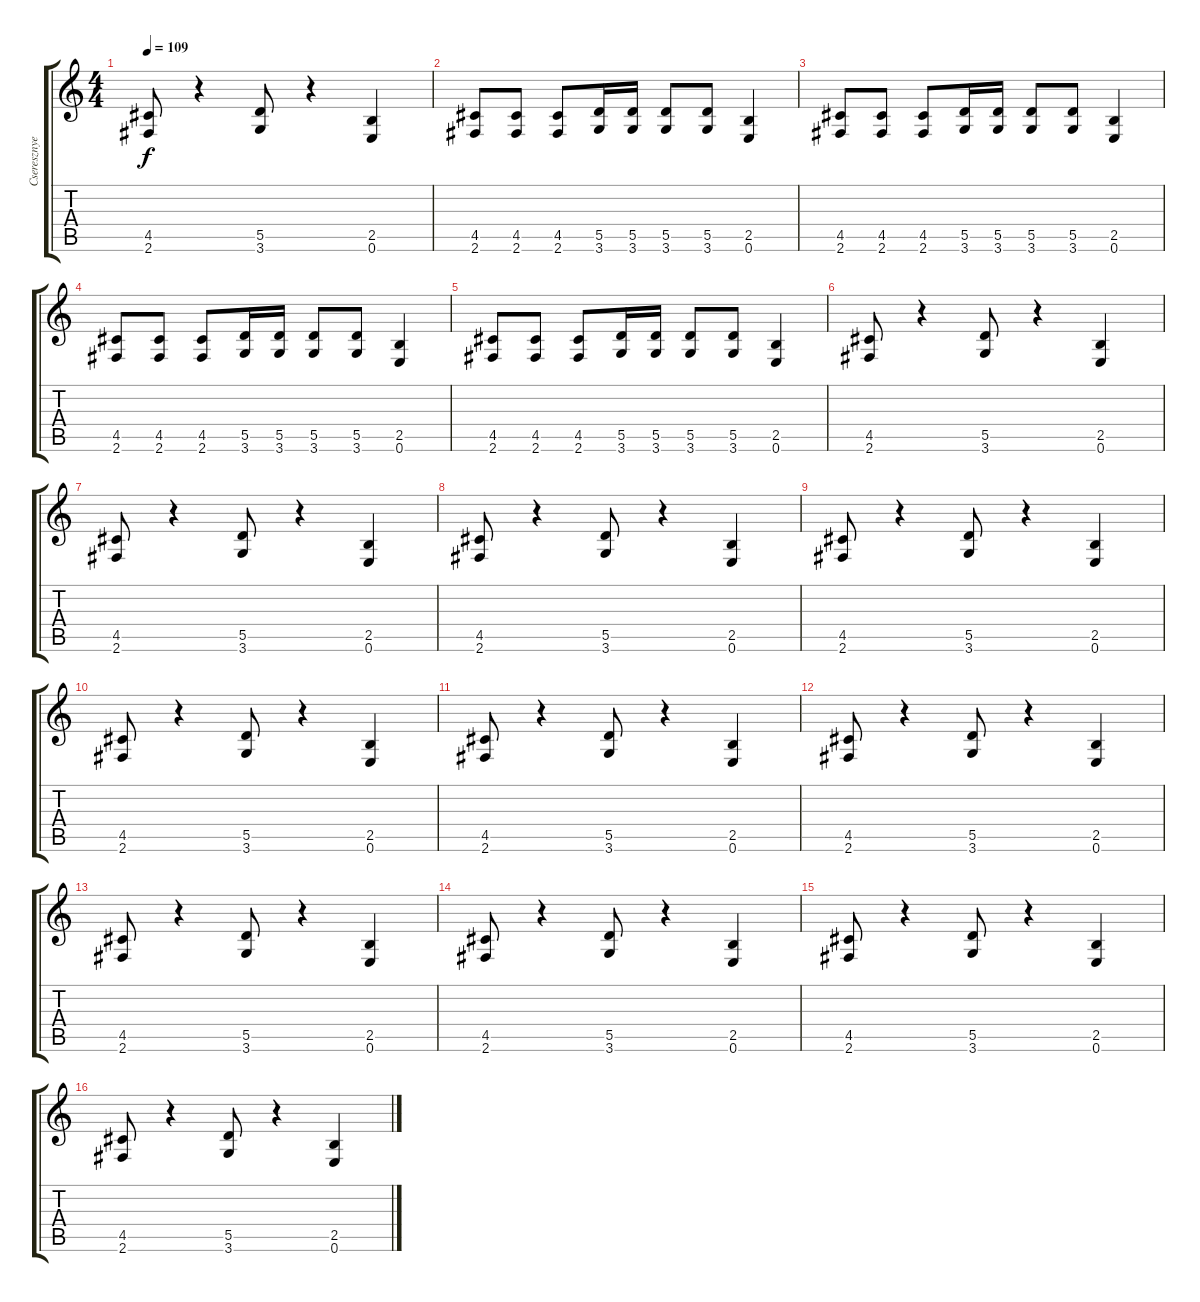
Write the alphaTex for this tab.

\track ("Cseresznye" "Cseresznye") {instrument distortionguitar}
\staff {score tabs}
\tuning (E4 B3 G3 D3 A2 E2) {hide}
\ts (4 4)
\tempo 109
\clef g2
\ks c
(4.5 2.6).8{dy f} r.4 (5.5 3.6).8 r.4 (2.5 0.6).4 |
(4.5 2.6).8 (4.5 2.6).8 (4.5 2.6).8 (5.5 3.6).16 (5.5 3.6).16 (5.5 3.6).8 (5.5 3.6).8 (2.5 0.6).4 |
(4.5 2.6).8 (4.5 2.6).8 (4.5 2.6).8 (5.5 3.6).16 (5.5 3.6).16 (5.5 3.6).8 (5.5 3.6).8 (2.5 0.6).4 |
(4.5 2.6).8 (4.5 2.6).8 (4.5 2.6).8 (5.5 3.6).16 (5.5 3.6).16 (5.5 3.6).8 (5.5 3.6).8 (2.5 0.6).4 |
(4.5 2.6).8 (4.5 2.6).8 (4.5 2.6).8 (5.5 3.6).16 (5.5 3.6).16 (5.5 3.6).8 (5.5 3.6).8 (2.5 0.6).4 |
(4.5 2.6).8 r.4 (5.5 3.6).8 r.4 (2.5 0.6).4 |
(4.5 2.6).8 r.4 (5.5 3.6).8 r.4 (2.5 0.6).4 |
(4.5 2.6).8 r.4 (5.5 3.6).8 r.4 (2.5 0.6).4 |
(4.5 2.6).8 r.4 (5.5 3.6).8 r.4 (2.5 0.6).4 |
(4.5 2.6).8 r.4 (5.5 3.6).8 r.4 (2.5 0.6).4 |
(4.5 2.6).8 r.4 (5.5 3.6).8 r.4 (2.5 0.6).4 |
(4.5 2.6).8 r.4 (5.5 3.6).8 r.4 (2.5 0.6).4 |
(4.5 2.6).8 r.4 (5.5 3.6).8 r.4 (2.5 0.6).4 |
(4.5 2.6).8 r.4 (5.5 3.6).8 r.4 (2.5 0.6).4 |
(4.5 2.6).8 r.4 (5.5 3.6).8 r.4 (2.5 0.6).4 |
(4.5 2.6).8 r.4 (5.5 3.6).8 r.4 (2.5 0.6).4
